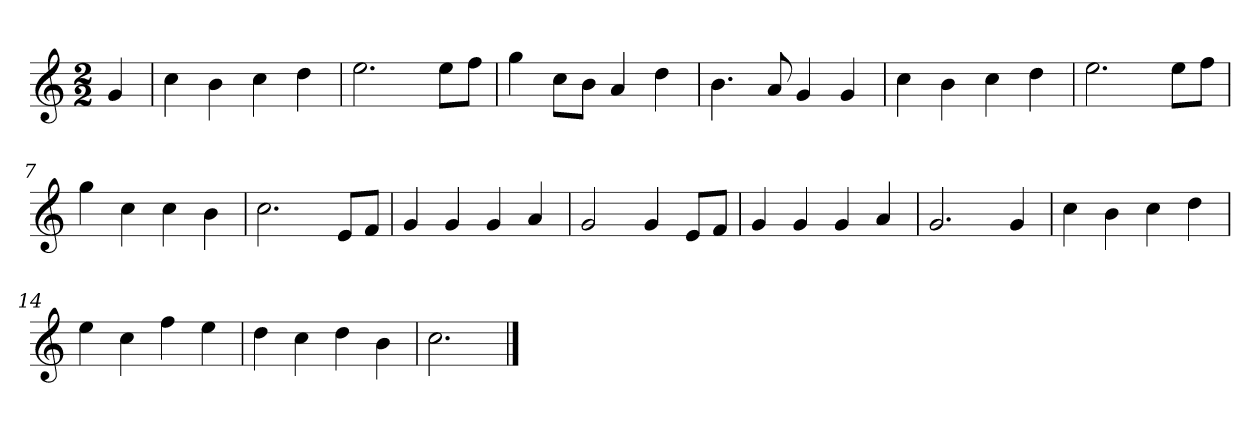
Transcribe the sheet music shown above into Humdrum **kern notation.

**kern
*part1
*staff1
*k[]
*M2/2
*MM120
=
4g
=1
4cc
4b
4cc
4dd
=2
2.ee
8eeL
8ffJ
=3
4gg
8ccL
8bJ
4a
4dd
=4
4.b
8a
4g
4g
=5
4cc
4b
4cc
4dd
=6
2.ee
8eeL
8ffJ
=7
4gg
4cc
4cc
4b
=8
2.cc
8eL
8fJ
=9
4g
4g
4g
4a
=10
2g
4g
8eL
8fJ
=11
4g
4g
4g
4a
=12
2.g
4g
=13
4cc
4b
4cc
4dd
=14
4ee
4cc
4ff
4ee
=15
4dd
4cc
4dd
4b
=16
2.cc
==
*-
